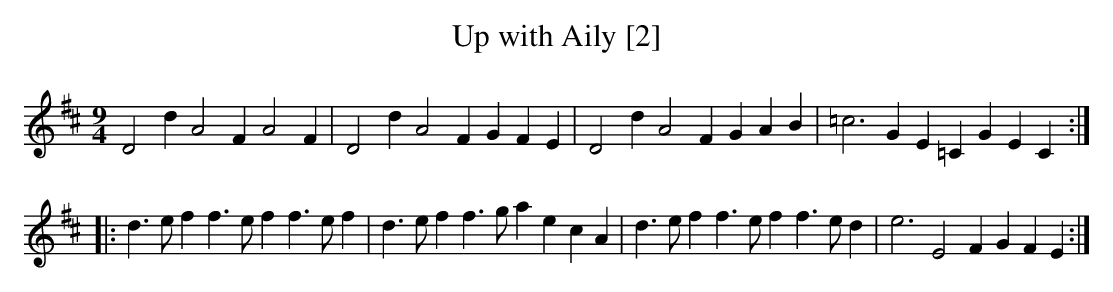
X:1
T:Up with Aily [2]
M:9/4
L:1/8
K:D
D4d2 A4F2 A4F2|D4d2 A4F2 G2F2E2|D4d2 A4F2 G2A2B2|=c6 G2E2=C2 G2E2C2:|
|:d3ef2 f3ef2 f3ef2|d3ef2 f3ga2 e2c2A2|d3ef2 f3ef2 f3ed2|e6 E4F2 G2F2E2:|
